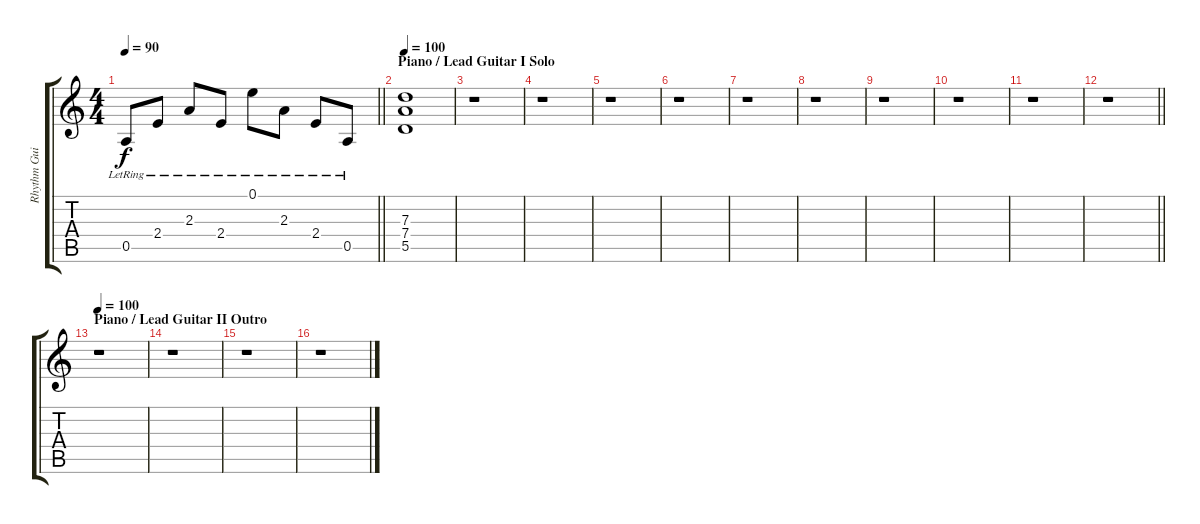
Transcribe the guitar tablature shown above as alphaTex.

\track ("Rhythm Guitar III - Acoustic" "Rhythm Gui") {instrument acousticguitarsteel}
\staff {score tabs}
\tuning (E4 B3 G3 D3 A2 E2) {hide}
\ts (4 4)
\tempo 90
\clef g2
\barLineRight lightlight
\ks c
0.5{lr}.8{dy f} 2.4{lr}.8 2.3{lr}.8 2.4{lr}.8 0.1{lr}.8 2.3{lr}.8 2.4{lr}.8 0.5{lr}.8 |
\section ("" "Piano / Lead Guitar I Solo")
\tempo 100
(7.3 7.4 5.5).1 |
r.1 |
r.1 |
r.1 |
r.1 |
r.1 |
r.1 |
r.1 |
r.1 |
r.1 |
\barLineRight lightlight
r.1 |
\section ("" "Piano / Lead Guitar II Outro")
\tempo 100
r.1 |
r.1 |
r.1 |
r.1
